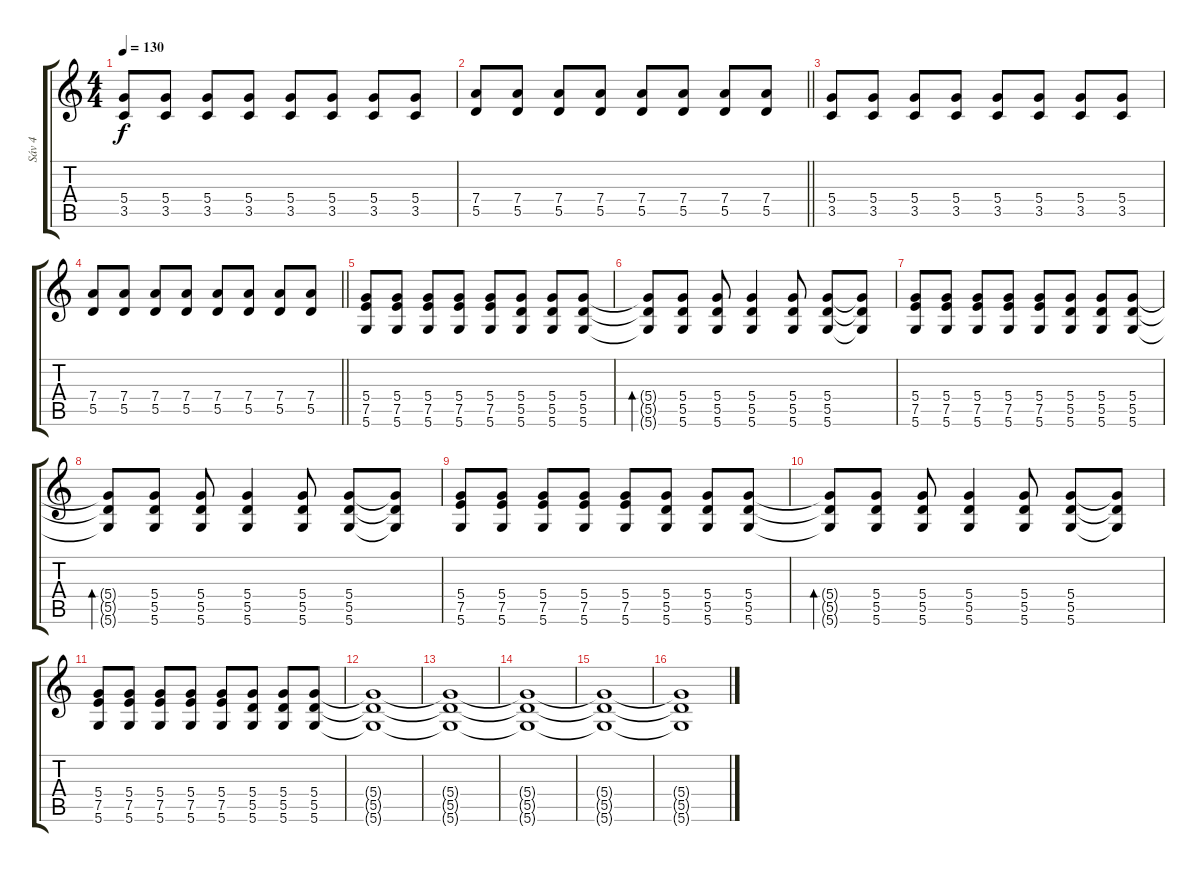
\track ("Sáv 4" "Sáv 4") {instrument overdrivenguitar}
\staff {score tabs}
\tuning (E4 B3 G3 D3 A2 D2) {hide}
\ts (4 4)
\tempo 130
\clef g2
\ks c
(5.4 3.5).8{dy f} (5.4 3.5).8 (5.4 3.5).8 (5.4 3.5).8 (5.4 3.5).8 (5.4 3.5).8 (5.4 3.5).8 (5.4 3.5).8 |
\barLineRight lightlight
(7.4 5.5).8 (7.4 5.5).8 (7.4 5.5).8 (7.4 5.5).8 (7.4 5.5).8 (7.4 5.5).8 (7.4 5.5).8 (7.4 5.5).8 |
(5.4 3.5).8 (5.4 3.5).8 (5.4 3.5).8 (5.4 3.5).8 (5.4 3.5).8 (5.4 3.5).8 (5.4 3.5).8 (5.4 3.5).8 |
\barLineRight lightlight
(7.4 5.5).8 (7.4 5.5).8 (7.4 5.5).8 (7.4 5.5).8 (7.4 5.5).8 (7.4 5.5).8 (7.4 5.5).8 (7.4 5.5).8 |
(5.4 7.5 5.6).8 (5.4 7.5 5.6).8 (5.4 7.5 5.6).8 (5.4 7.5 5.6).8 (5.4 7.5 5.6).8 (5.4 5.5 5.6).8 (5.4 5.5 5.6).8 (5.4 5.5 5.6).8 |
(5.4{t} 5.5{t} 5.6{t}).8{bd 60} (5.4 5.5 5.6).8 (5.4 5.5 5.6).8 (5.4 5.5 5.6).4 (5.4 5.5 5.6).8 (5.4 5.5 5.6).8 (5.4{t} 5.5{t} 5.6{t}).8 |
(5.4 7.5 5.6).8 (5.4 7.5 5.6).8 (5.4 7.5 5.6).8 (5.4 7.5 5.6).8 (5.4 7.5 5.6).8 (5.4 5.5 5.6).8 (5.4 5.5 5.6).8 (5.4 5.5 5.6).8 |
(5.4{t} 5.5{t} 5.6{t}).8{bd 60} (5.4 5.5 5.6).8 (5.4 5.5 5.6).8 (5.4 5.5 5.6).4 (5.4 5.5 5.6).8 (5.4 5.5 5.6).8 (5.4{t} 5.5{t} 5.6{t}).8 |
(5.4 7.5 5.6).8 (5.4 7.5 5.6).8 (5.4 7.5 5.6).8 (5.4 7.5 5.6).8 (5.4 7.5 5.6).8 (5.4 5.5 5.6).8 (5.4 5.5 5.6).8 (5.4 5.5 5.6).8 |
(5.4{t} 5.5{t} 5.6{t}).8{bd 60} (5.4 5.5 5.6).8 (5.4 5.5 5.6).8 (5.4 5.5 5.6).4 (5.4 5.5 5.6).8 (5.4 5.5 5.6).8 (5.4{t} 5.5{t} 5.6{t}).8 |
(5.4 7.5 5.6).8 (5.4 7.5 5.6).8 (5.4 7.5 5.6).8 (5.4 7.5 5.6).8 (5.4 7.5 5.6).8 (5.4 5.5 5.6).8 (5.4 5.5 5.6).8 (5.4 5.5 5.6).8 |
(5.4{t} 5.5{t} 5.6{t}).1 |
(5.4{t} 5.5{t} 5.6{t}).1 |
(5.4{t} 5.5{t} 5.6{t}).1 |
(5.4{t} 5.5{t} 5.6{t}).1 |
(5.4{t} 5.5{t} 5.6{t}).1
